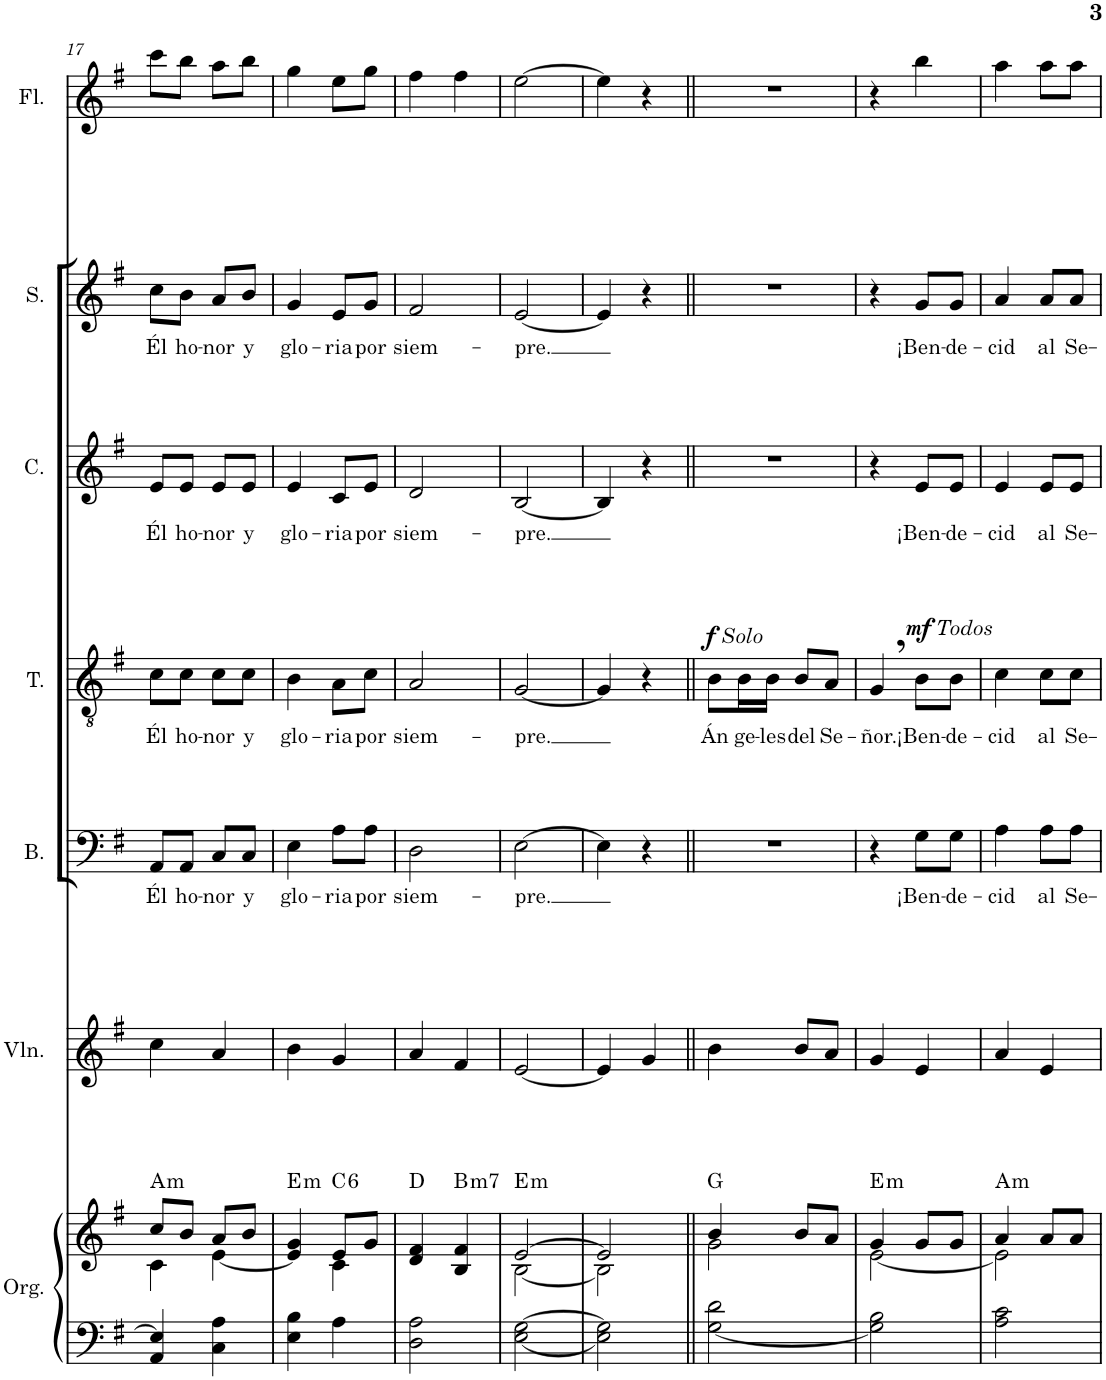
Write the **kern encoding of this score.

**kern	**kern	**harte	**kern	**kern	**text	**kern	**text	**dynam	**kern	**text	**kern	**text	**kern
*part7	*part7	*part7	*part6	*part5	*part5	*part4	*part4	*part4	*part3	*part3	*part2	*part2	*part1
*staff8	*staff7	*	*staff6	*staff5	*staff5	*staff4	*staff4	*staff4	*staff3	*staff3	*staff2	*staff2	*staff1
*I"Órgano	*	*	*I"Violín	*I"Bajo	*	*I"Tenor	*	*	*I"Contralto	*	*I"Soprano	*	*I"Flauta
*	*	*	*I'Vln.	*I'B.	*	*I'T.	*	*	*I'C.	*	*I'S.	*	*I'Fl.
!!LO:PB:g=z
*clefF4	*clefG2	*	*clefG2	*clefF4	*	*clefGv2	*	*	*clefG2	*	*clefG2	*	*clefG2
*k[f#]	*k[f#]	*	*k[f#]	*k[f#]	*	*k[f#]	*	*	*k[f#]	*	*k[f#]	*	*k[f#]
*M2/4	*M2/4	*	*M2/4	*M2/4	*	*M2/4	*	*	*M2/4	*	*M2/4	*	*M2/4
=17	=17	=17	=17	=17	=17	=17	=17	=17	=17	=17	=17	=17	=17
*	*^	*	*	*	*	*	*	*	*	*	*	*	*
!	!	!	!LO:H:kt=m	!	!	!LO:LY:b	!	!LO:LY:b	!	!	!LO:LY:b	!	!LO:LY:b	!
4AA/ 4E/]	8cc/L	4c\	A:min	4cc\	8AA/L	Él	8c\L	Él	.	8e/L	Él	8cc\L	Él	8ccc\L
!	!	!	!	!	!	!LO:LY:b	!	!LO:LY:b	!	!	!LO:LY:b	!	!LO:LY:b	!
.	8b/J	.	.	.	8AA/J	ho-	8c\J	ho-	.	8e/J	ho-	8b\J	ho-	8bb\J
!	!	!	!	!	!	!LO:LY:b	!	!LO:LY:b	!	!	!LO:LY:b	!	!LO:LY:b	!
4C\ 4A\	8a/L	[4e\	.	4a/	8C/L	-nor	8c\L	-nor	.	8e/L	-nor	8a/L	-nor	8aa\L
!	!	!	!	!	!	!LO:LY:b	!	!LO:LY:b	!	!	!LO:LY:b	!	!LO:LY:b	!
.	8b/J	.	.	.	8C/J	y	8c\J	y	.	8e/J	y	8b/J	y	8bb\J
=18	=18	=18	=18	=18	=18	=18	=18	=18	=18	=18	=18	=18	=18	=18
!	!	!	!LO:H:kt=m	!	!	!LO:LY:b	!	!LO:LY:b	!	!	!LO:LY:b	!	!LO:LY:b	!
4E\ 4B\	4e/] 4g/	4ryy	E:min	4b\	4E\	glo-	4B\	glo-	.	4e/	glo-	4g/	glo-	4gg\
!	!	!	!LO:H:kt=6	!	!	!LO:LY:b	!	!LO:LY:b	!	!	!LO:LY:b	!	!LO:LY:b	!
4A\	8e/L	4c\	C:maj6	4g/	8A\L	-ria	8A\L	-ria	.	8c/L	-ria	8e/L	-ria	8ee\L
!	!	!	!	!	!	!LO:LY:b	!	!LO:LY:b	!	!	!LO:LY:b	!	!LO:LY:b	!
.	8g/J	.	.	.	8A\J	por	8c\J	por	.	8e/J	por	8g/J	por	8gg\J
*	*v	*v	*	*	*	*	*	*	*	*	*	*	*	*
=19	=19	=19	=19	=19	=19	=19	=19	=19	=19	=19	=19	=19	=19
!	!	!	!	!	!LO:LY:b	!	!LO:LY:b	!	!	!LO:LY:b	!	!LO:LY:b	!
2D\ 2A\	4d/ 4f#/	D:maj	4a/	2D\	siem-	2A/	siem-	.	2d/	siem-	2f#/	siem-	4ff#\
!	!	!LO:H:kt=m7	!	!	!	!	!	!	!	!	!	!	!
.	4B/ 4f#/	B:min7	4f#/	.	.	.	.	.	.	.	.	.	4ff#\
=20	=20	=20	=20	=20	=20	=20	=20	=20	=20	=20	=20	=20	=20
*	*^	*	*	*	*	*	*	*	*	*	*	*	*
!	!	!	!LO:H:kt=m	!	!	!LO:LY:b	!	!LO:LY:b	!	!	!LO:LY:b	!	!LO:LY:b	!
[2E\ [2G\	[2e/	[2B\	E:min	[2e/	[2E\	-pre.	[2G/	-pre.	.	[2B/	-pre.	[2e/	-pre.	[2ee\
=21	=21	=21	=21	=21	=21	=21	=21	=21	=21	=21	=21	=21	=21	=21
2E\] 2G\]	2e/]	2B\]	.	4e/]	4E\]	.	4G/]	.	.	4B/]	.	4e/]	.	4ee\]
.	.	.	.	4g/	4r	.	4r	.	.	4r	.	4r	.	4r
=22||	=22||	=22||	=22||	=22||	=22||	=22||	=22||	=22||	=22||	=22||	=22||	=22||	=22||	=22||
!	!	!	!	!	!	!	!LO:TX:a:i:t=Solo	!	!	!	!	!	!	!
!	!	!	!	!	!	!	!	!LO:LY:b	!LO:DY:a	!	!	!	!	!
[2G\ 2d\	4b/	2g\	G:maj	4b\	2r	.	8B\L	Án	f	2r	.	2r	.	2r
!	!	!	!	!	!	!	!	!LO:LY:b	!	!	!	!	!	!
.	.	.	.	.	.	.	16B\L	ge-	.	.	.	.	.	.
!	!	!	!	!	!	!	!	!LO:LY:b	!	!	!	!	!	!
.	.	.	.	.	.	.	16B\JJ	-les	.	.	.	.	.	.
!	!	!	!	!	!	!	!	!LO:LY:b	!	!	!	!	!	!
.	8b/L	.	.	8b/L	.	.	8B/L	del	.	.	.	.	.	.
!	!	!	!	!	!	!	!	!LO:LY:b	!	!	!	!	!	!
.	8a/J	.	.	8a/J	.	.	8A/J	Se-	.	.	.	.	.	.
=23	=23	=23	=23	=23	=23	=23	=23	=23	=23	=23	=23	=23	=23	=23
!	!	!	!LO:H:kt=m	!	!	!	!	!LO:LY:b	!	!	!	!	!	!
2G\] 2B\	4g/	[2e\	E:min	4g/	4r	.	4G,/	-ñor.	.	4r	.	4r	.	4r
!	!	!	!	!	!	!	!LO:TX:a:i:t=Todos	!	!	!	!	!	!	!
!	!	!	!	!	!	!LO:LY:b	!	!LO:LY:b	!LO:DY:a	!	!LO:LY:b	!	!LO:LY:b	!
.	8g/L	.	.	4e/	8G\L	¡Ben-	8B\L	¡Ben-	mf	8e/L	¡Ben-	8g/L	¡Ben-	4bb\
!	!	!	!	!	!	!LO:LY:b	!	!LO:LY:b	!	!	!LO:LY:b	!	!LO:LY:b	!
.	8g/J	.	.	.	8G\J	-de-	8B\J	-de-	.	8e/J	-de-	8g/J	-de-	.
=24	=24	=24	=24	=24	=24	=24	=24	=24	=24	=24	=24	=24	=24	=24
!	!	!	!LO:H:kt=m	!	!	!LO:LY:b	!	!LO:LY:b	!	!	!LO:LY:b	!	!LO:LY:b	!
2A\ 2c\	4a/	2e\]	A:min	4a/	4A\	-cid	4c\	-cid	.	4e/	-cid	4a/	-cid	4aa\
!	!	!	!	!	!	!LO:LY:b	!	!LO:LY:b	!	!	!LO:LY:b	!	!LO:LY:b	!
.	8a/L	.	.	4e/	8A\L	al	8c\L	al	.	8e/L	al	8a/L	al	8aa\L
!	!	!	!	!	!	!LO:LY:b	!	!LO:LY:b	!	!	!LO:LY:b	!	!LO:LY:b	!
.	8a/J	.	.	.	8A\J	Se-	8c\J	Se-	.	8e/J	Se-	8a/J	Se-	8aa\J
*	*v	*v	*	*	*	*	*	*	*	*	*	*	*	*
=	=	=	=	=	=	=	=	=	=	=	=	=	=
*-	*-	*-	*-	*-	*-	*-	*-	*-	*-	*-	*-	*-	*-
